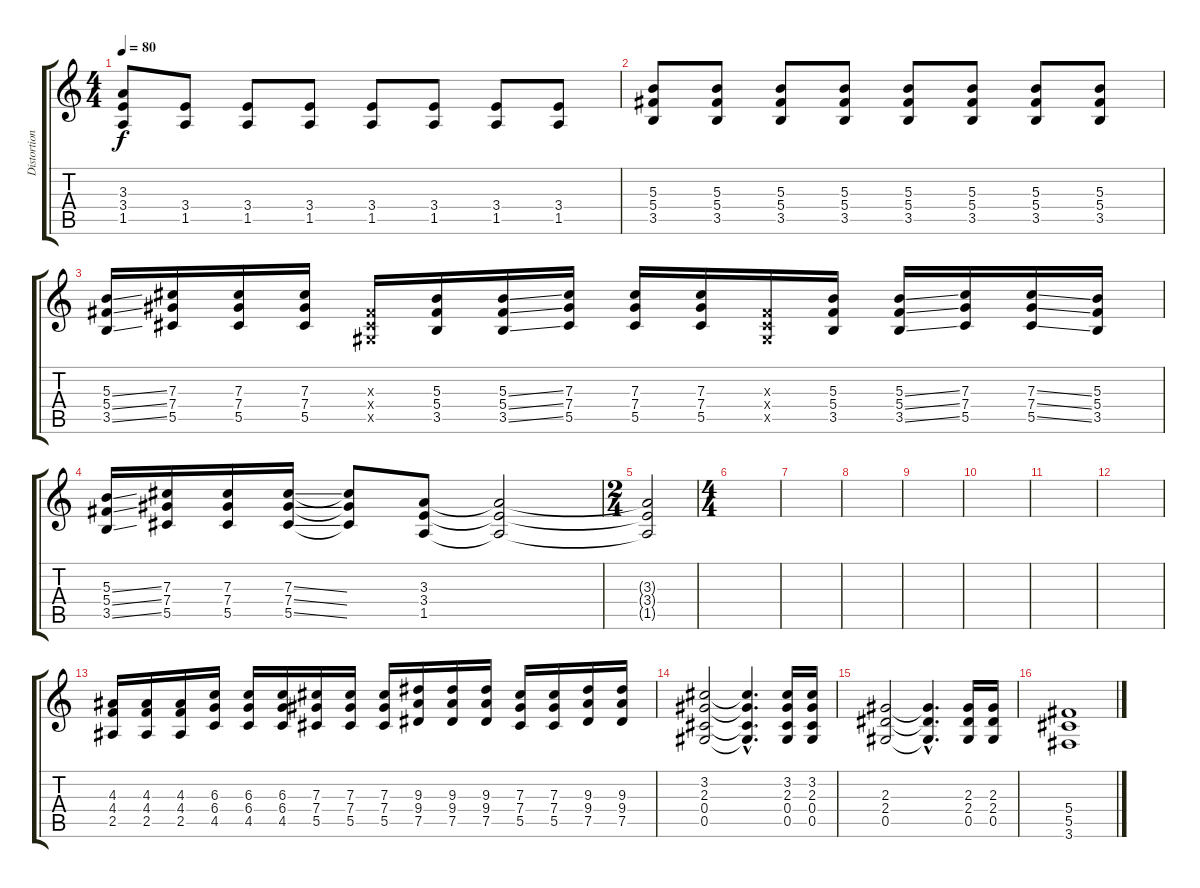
\track ("Distortion Guitar" "Distortion") {instrument distortionguitar}
\staff {score tabs}
\tuning (Eb4 Bb3 Gb3 Db3 Ab2 Eb2) {hide}
\ts (4 4)
\tempo 80
\clef g2
\ks c
(3.3 3.4 1.5).8{dy f} (3.4 1.5).8 (3.4 1.5).8 (3.4 1.5).8 (3.4 1.5).8 (3.4 1.5).8 (3.4 1.5).8 (3.4 1.5).8 |
(5.3 5.4 3.5).8 (5.3 5.4 3.5).8 (5.3 5.4 3.5).8 (5.3 5.4 3.5).8 (5.3 5.4 3.5).8 (5.3 5.4 3.5).8 (5.3 5.4 3.5).8 (5.3 5.4 3.5).8 |
(5.3{ss} 5.4{ss} 3.5{ss}).16 (7.3 7.4 5.5).16 (7.3 7.4 5.5).16 (7.3 7.4 5.5).16 (0.3{x} 0.4{x} 0.5{x}).16 (5.3 5.4 3.5).16 (5.3{ss} 5.4{ss} 3.5{ss}).16 (7.3 7.4 5.5).16 (7.3 7.4 5.5).16 (7.3 7.4 5.5).16 (0.3{x} 0.4{x} 0.5{x}).16 (5.3 5.4 3.5).16 (5.3{ss} 5.4{ss} 3.5{ss}).16 (7.3 7.4 5.5).16 (7.3{ss} 7.4{ss} 5.5{ss}).16 (5.3 5.4 3.5).16 |
(5.3{ss} 5.4{ss} 3.5{ss}).16 (7.3 7.4 5.5).16 (7.3 7.4 5.5).16 (7.3{ss} 7.4{ss} 5.5{ss}).16 (7.3{t} 7.4{t} 5.5{t}).8 (3.3 3.4 1.5).8 (3.3{t} 3.4{t} 1.5{t}).2 |
\ts (2 4)
(3.3{t} 3.4{t} 1.5{t}).2 |
\ts (4 4)
|
|
|
|
|
|
|
(4.3 4.4 2.5).16 (4.3 4.4 2.5).16 (4.3 4.4 2.5).16 (6.3 6.4 4.5).16 (6.3 6.4 4.5).16 (6.3 6.4 4.5).16 (7.3 7.4 5.5).16 (7.3 7.4 5.5).16 (7.3 7.4 5.5).16 (9.3 9.4 7.5).16 (9.3 9.4 7.5).16 (9.3 9.4 7.5).16 (7.3 7.4 5.5).16 (7.3 7.4 5.5).16 (9.3 9.4 7.5).16 (9.3 9.4 7.5).16 |
(3.2 2.3 0.4 0.5).2 (3.2{hac t} 2.3{hac t} 0.4{hac t} 0.5{hac t}).4{d} (3.2 2.3 0.4 0.5).16 (3.2 2.3 0.4 0.5).16 |
(2.3 2.4 0.5).2 (2.3{hac t} 2.4{hac t} 0.5{hac t}).4{d} (2.3 2.4 0.5).16 (2.3 2.4 0.5).16 |
(5.4 5.5 3.6).1
